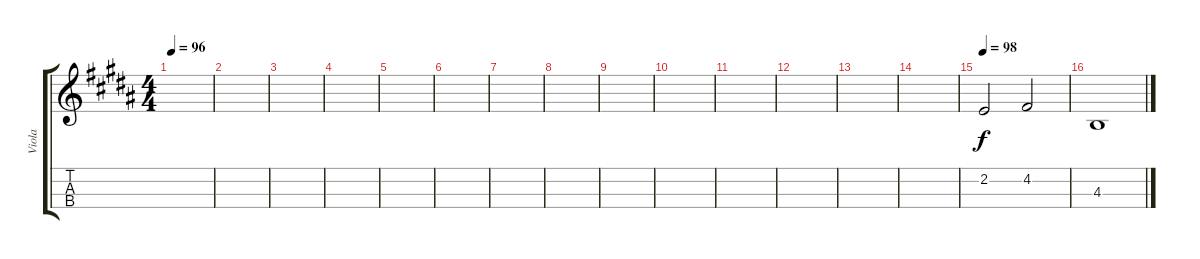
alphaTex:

\track ("Viola" "Viola") {instrument viola}
\staff {score tabs}
\tuning (A4 D4 G3 C3) {hide}
\ts (4 4)
\tempo 96
\clef g2
\ks b
|
|
|
|
|
|
|
|
|
|
|
|
|
|
\tempo 98
2.2.2 4.2.2 |
4.3.1
